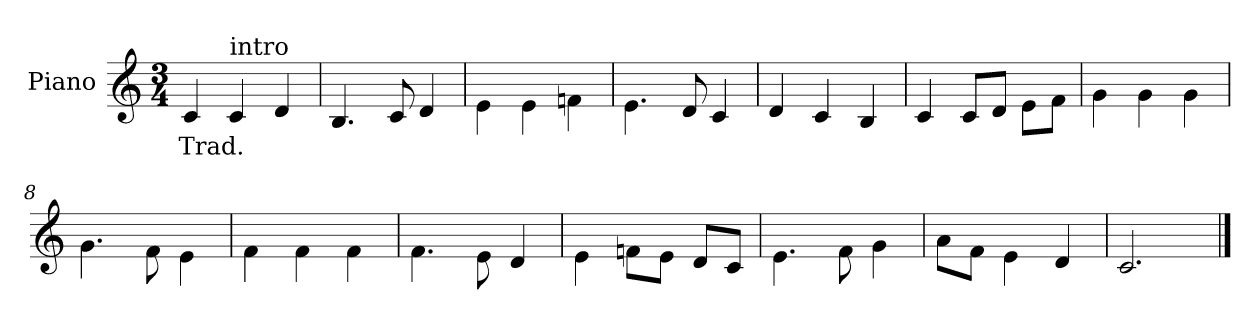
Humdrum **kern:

**kern	**text
*part1	*part1
*staff1	*staff1
*I"Piano	*
*clefG2	*
*k[]	*
*C:	*
*M3/4	*
*MM80	*
=1	=1
!	!LO:LY:b
4c/	Trad.
!LO:TX:a:t=intro	!
4c/	.
4d/	.
=2	=2
4.B/	.
8c/	.
4d/	.
=3	=3
4e\	.
4e\	.
4fn\	.
=4	=4
4.e\	.
8d/	.
4c/	.
=5	=5
4d/	.
4c/	.
4B/	.
=6	=6
4c/	.
8c/L	.
8d/J	.
8e\L	.
8f\J	.
=7	=7
4g\	.
4g\	.
4g\	.
=8	=8
4.g\	.
8f\	.
4e\	.
=9	=9
4f\	.
4f\	.
4f\	.
!!LO:LB:g=z
=10	=10
4.f\	.
8e\	.
4d/	.
=11	=11
4e\	.
8fn\L	.
8e\J	.
8d/L	.
8c/J	.
=12	=12
4.e\	.
8f\	.
4g\	.
=13	=13
8a\L	.
8f\J	.
4e\	.
4d/	.
=14	=14
2.c/	.
==	==
*-	*-
